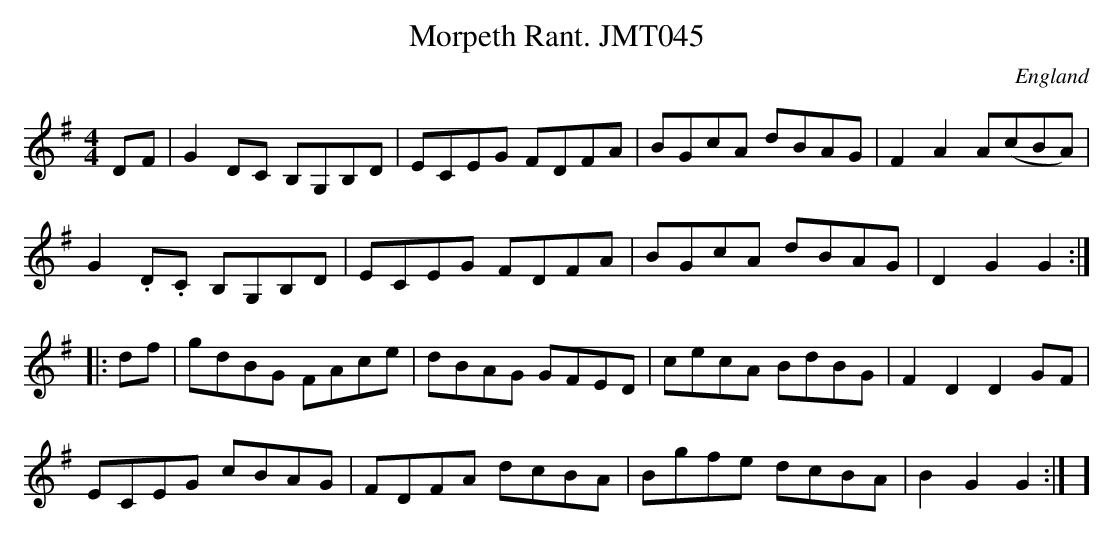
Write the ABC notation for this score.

X:1
T:Morpeth Rant. JMT045
M:4/4
L:1/8
O:England
K:G
D-F|G2 DC B,G,B,D|ECEG FDFA|BGcA dBAG|F2 A2 A(cBA)|!
 G2 .D.C B,G,B,D|ECEG FDFA| BGcA dBAG| D2 G2 G2:| !
 |:df| gdBG FAce|dBAG GFED| cecA BdBG| F2 D2 D2 G-F|!
 ECEG cBAG| FDFA dcBA| Bgfe dcBA| B2 G2 G2 :| ]
